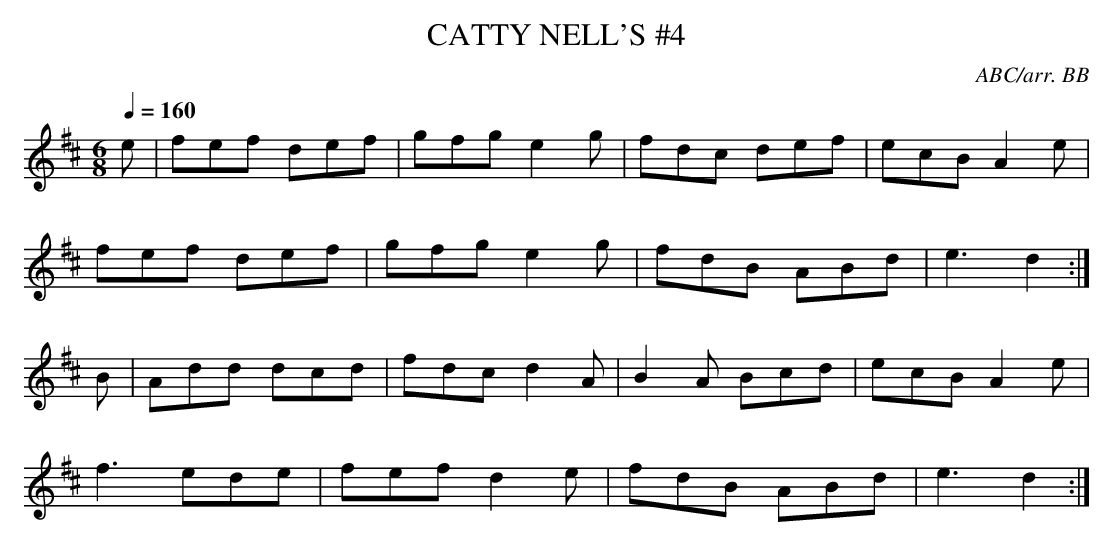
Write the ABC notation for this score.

X:1
T:CATTY NELL'S #4
C:ABC/arr. BB
Q:1/4=160
M:6/8
K:D
e|fef def|gfg e2g|fdc def|ecB A2e|
fef def|gfg e2g|fdB ABd|e3 d2 :|
B|Add dcd|fdc d2A|B2A Bcd|ecB A2e|
f3 ede|fef d2e|fdB ABd|e3 d2 :|
